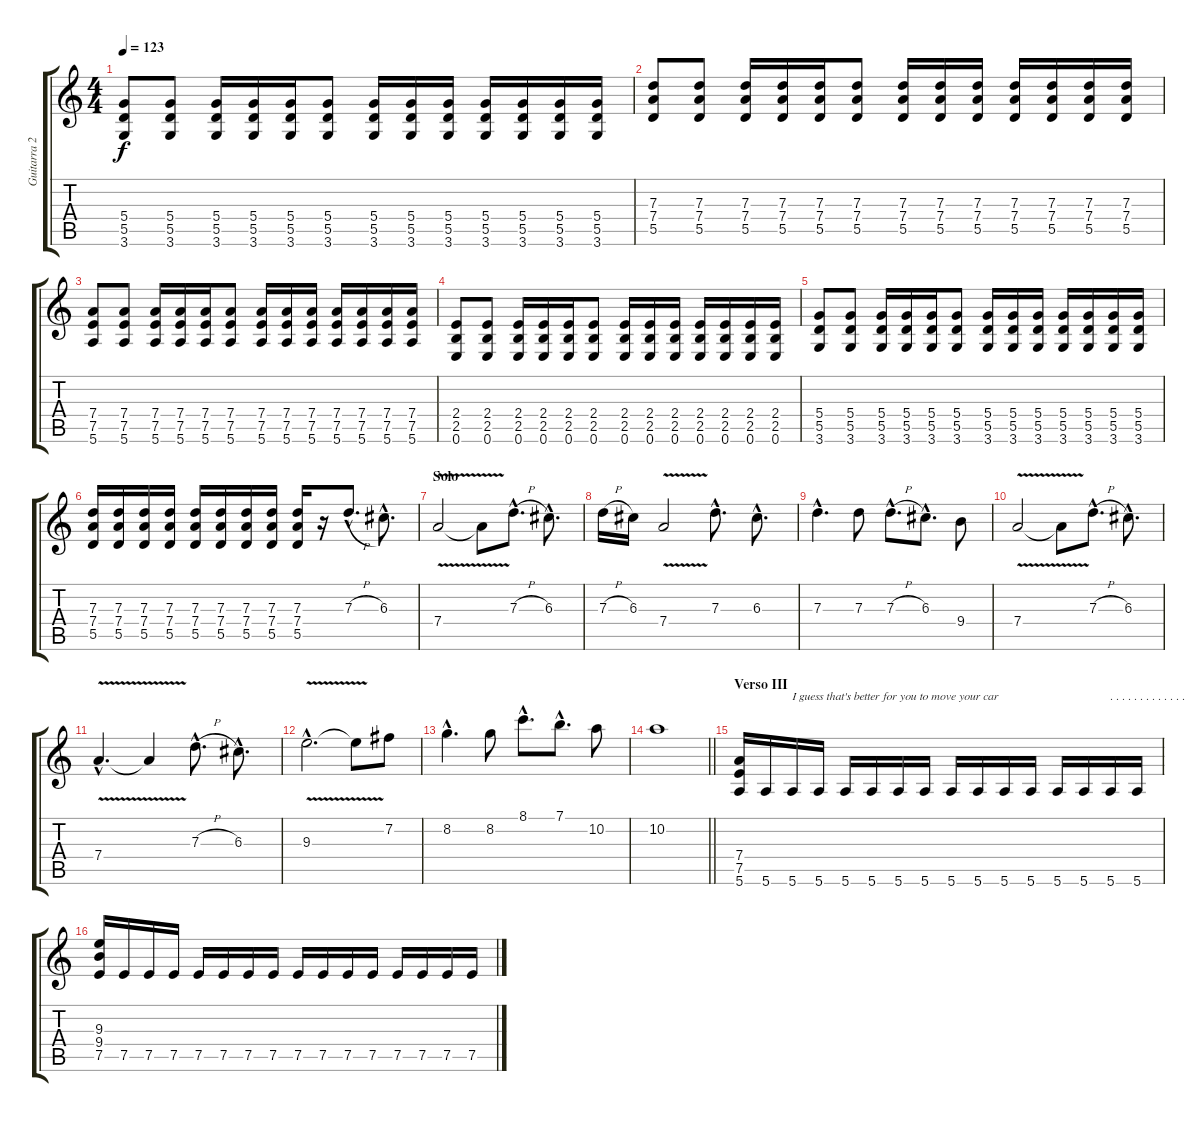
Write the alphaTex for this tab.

\track ("Guitarra 2 - Erik" "Guitarra 2") {instrument distortionguitar}
\staff {score tabs}
\tuning (E4 B3 G3 D3 A2 E2) {hide}
\ts (4 4)
\tempo 123
\clef g2
\ks c
(5.4 5.5 3.6).8{dy f} (5.4 5.5 3.6).8 (5.4 5.5 3.6).16 (5.4 5.5 3.6).16 (5.4 5.5 3.6).16 (5.4 5.5 3.6).8 (5.4 5.5 3.6).16 (5.4 5.5 3.6).16 (5.4 5.5 3.6).16 (5.4 5.5 3.6).16 (5.4 5.5 3.6).16 (5.4 5.5 3.6).16 (5.4 5.5 3.6).16 |
(7.3 7.4 5.5).8 (7.3 7.4 5.5).8 (7.3 7.4 5.5).16 (7.3 7.4 5.5).16 (7.3 7.4 5.5).16 (7.3 7.4 5.5).8 (7.3 7.4 5.5).16 (7.3 7.4 5.5).16 (7.3 7.4 5.5).16 (7.3 7.4 5.5).16 (7.3 7.4 5.5).16 (7.3 7.4 5.5).16 (7.3 7.4 5.5).16 |
(7.4 7.5 5.6).8{volume 13} (7.4 7.5 5.6).8 (7.4 7.5 5.6).16 (7.4 7.5 5.6).16 (7.4 7.5 5.6).16 (7.4 7.5 5.6).8 (7.4 7.5 5.6).16 (7.4 7.5 5.6).16 (7.4 7.5 5.6).16 (7.4 7.5 5.6).16 (7.4 7.5 5.6).16 (7.4 7.5 5.6).16 (7.4 7.5 5.6).16 |
(2.4 2.5 0.6).8 (2.4 2.5 0.6).8 (2.4 2.5 0.6).16 (2.4 2.5 0.6).16 (2.4 2.5 0.6).16 (2.4 2.5 0.6).8 (2.4 2.5 0.6).16 (2.4 2.5 0.6).16 (2.4 2.5 0.6).16 (2.4 2.5 0.6).16 (2.4 2.5 0.6).16 (2.4 2.5 0.6).16 (2.4 2.5 0.6).16 |
(5.4 5.5 3.6).8 (5.4 5.5 3.6).8 (5.4 5.5 3.6).16 (5.4 5.5 3.6).16 (5.4 5.5 3.6).16 (5.4 5.5 3.6).8 (5.4 5.5 3.6).16 (5.4 5.5 3.6).16 (5.4 5.5 3.6).16 (5.4 5.5 3.6).16 (5.4 5.5 3.6).16 (5.4 5.5 3.6).16 (5.4 5.5 3.6).16 |
(7.3 7.4 5.5).16 (7.3 7.4 5.5).16 (7.3 7.4 5.5).16 (7.3 7.4 5.5).16 (7.3 7.4 5.5).16 (7.3 7.4 5.5).16 (7.3 7.4 5.5).16 (7.3 7.4 5.5).16 (7.3 7.4 5.5).16 r.16 7.3{h hac}.8{d volume 16} 6.3{hac}.8{d} |
\section ("" "Solo")
7.4{v}.2 7.4{t}.8 7.3{h hac}.8{d} 6.3{hac}.8{d} |
7.3{h}.16 6.3.16 7.4{v}.2 7.3{hac}.8{d} 6.3{hac}.8{d} |
7.3{hac}.4{d} 7.3.8 7.3{h hac}.8{d} 6.3{hac}.8{d} 9.4.8 |
7.4{v}.2 7.4{t}.8 7.3{h hac}.8{d} 6.3{hac}.8{d} |
7.4{v hac}.4{d} 7.4{t}.4 7.3{h hac}.8{d} 6.3{hac}.8{d} |
9.3{v hac}.2{d} 9.3{t}.8 7.2.8 |
8.2{hac}.4{d} 8.2.8 8.1{hac}.8{d} 7.1{hac}.8{d} 10.2.8 |
\barLineRight lightlight
10.2.1 |
\section ("" "Verso III")
(7.4 7.5 5.6).16 5.6.16 5.6.16{txt "I guess that's better for you to move your car"} 5.6.16 5.6.16 5.6.16 5.6.16 5.6.16 5.6.16 5.6.16 5.6.16 5.6.16 5.6.16 5.6.16 5.6.16{txt ". . . . . . . . . . . . . "} 5.6.16 |
(9.3 9.4 7.5).16 7.5.16 7.5.16 7.5.16 7.5.16 7.5.16 7.5.16 7.5.16 7.5.16 7.5.16 7.5.16 7.5.16 7.5.16 7.5.16 7.5.16 7.5.16
